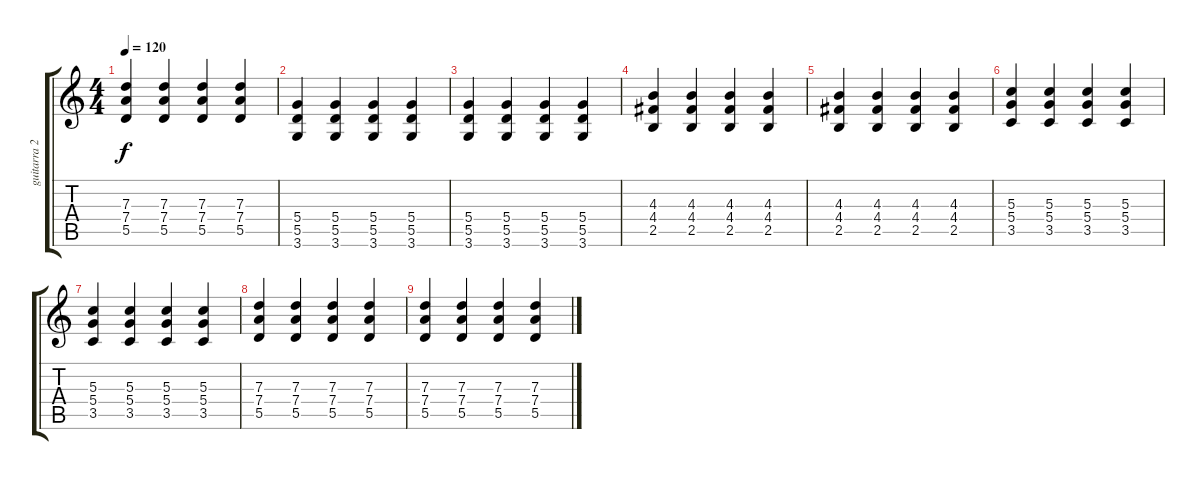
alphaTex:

\track ("guitarra 2" "guitarra 2") {instrument overdrivenguitar}
\staff {score tabs}
\tuning (E4 B3 G3 D3 A2 E2) {hide}
\ts (4 4)
\tempo 120
\clef g2
\ks c
(7.3 7.4 5.5).4{dy f} (7.3 7.4 5.5).4 (7.3 7.4 5.5).4 (7.3 7.4 5.5).4 |
(5.4 5.5 3.6).4 (5.4 5.5 3.6).4 (5.4 5.5 3.6).4 (5.4 5.5 3.6).4 |
(5.4 5.5 3.6).4 (5.4 5.5 3.6).4 (5.4 5.5 3.6).4 (5.4 5.5 3.6).4 |
(4.3 4.4 2.5).4 (4.3 4.4 2.5).4 (4.3 4.4 2.5).4 (4.3 4.4 2.5).4 |
(4.3 4.4 2.5).4 (4.3 4.4 2.5).4 (4.3 4.4 2.5).4 (4.3 4.4 2.5).4 |
(5.3 5.4 3.5).4 (5.3 5.4 3.5).4 (5.3 5.4 3.5).4 (5.3 5.4 3.5).4 |
(5.3 5.4 3.5).4 (5.3 5.4 3.5).4 (5.3 5.4 3.5).4 (5.3 5.4 3.5).4 |
(7.3 7.4 5.5).4 (7.3 7.4 5.5).4 (7.3 7.4 5.5).4 (7.3 7.4 5.5).4 |
(7.3 7.4 5.5).4 (7.3 7.4 5.5).4 (7.3 7.4 5.5).4 (7.3 7.4 5.5).4
